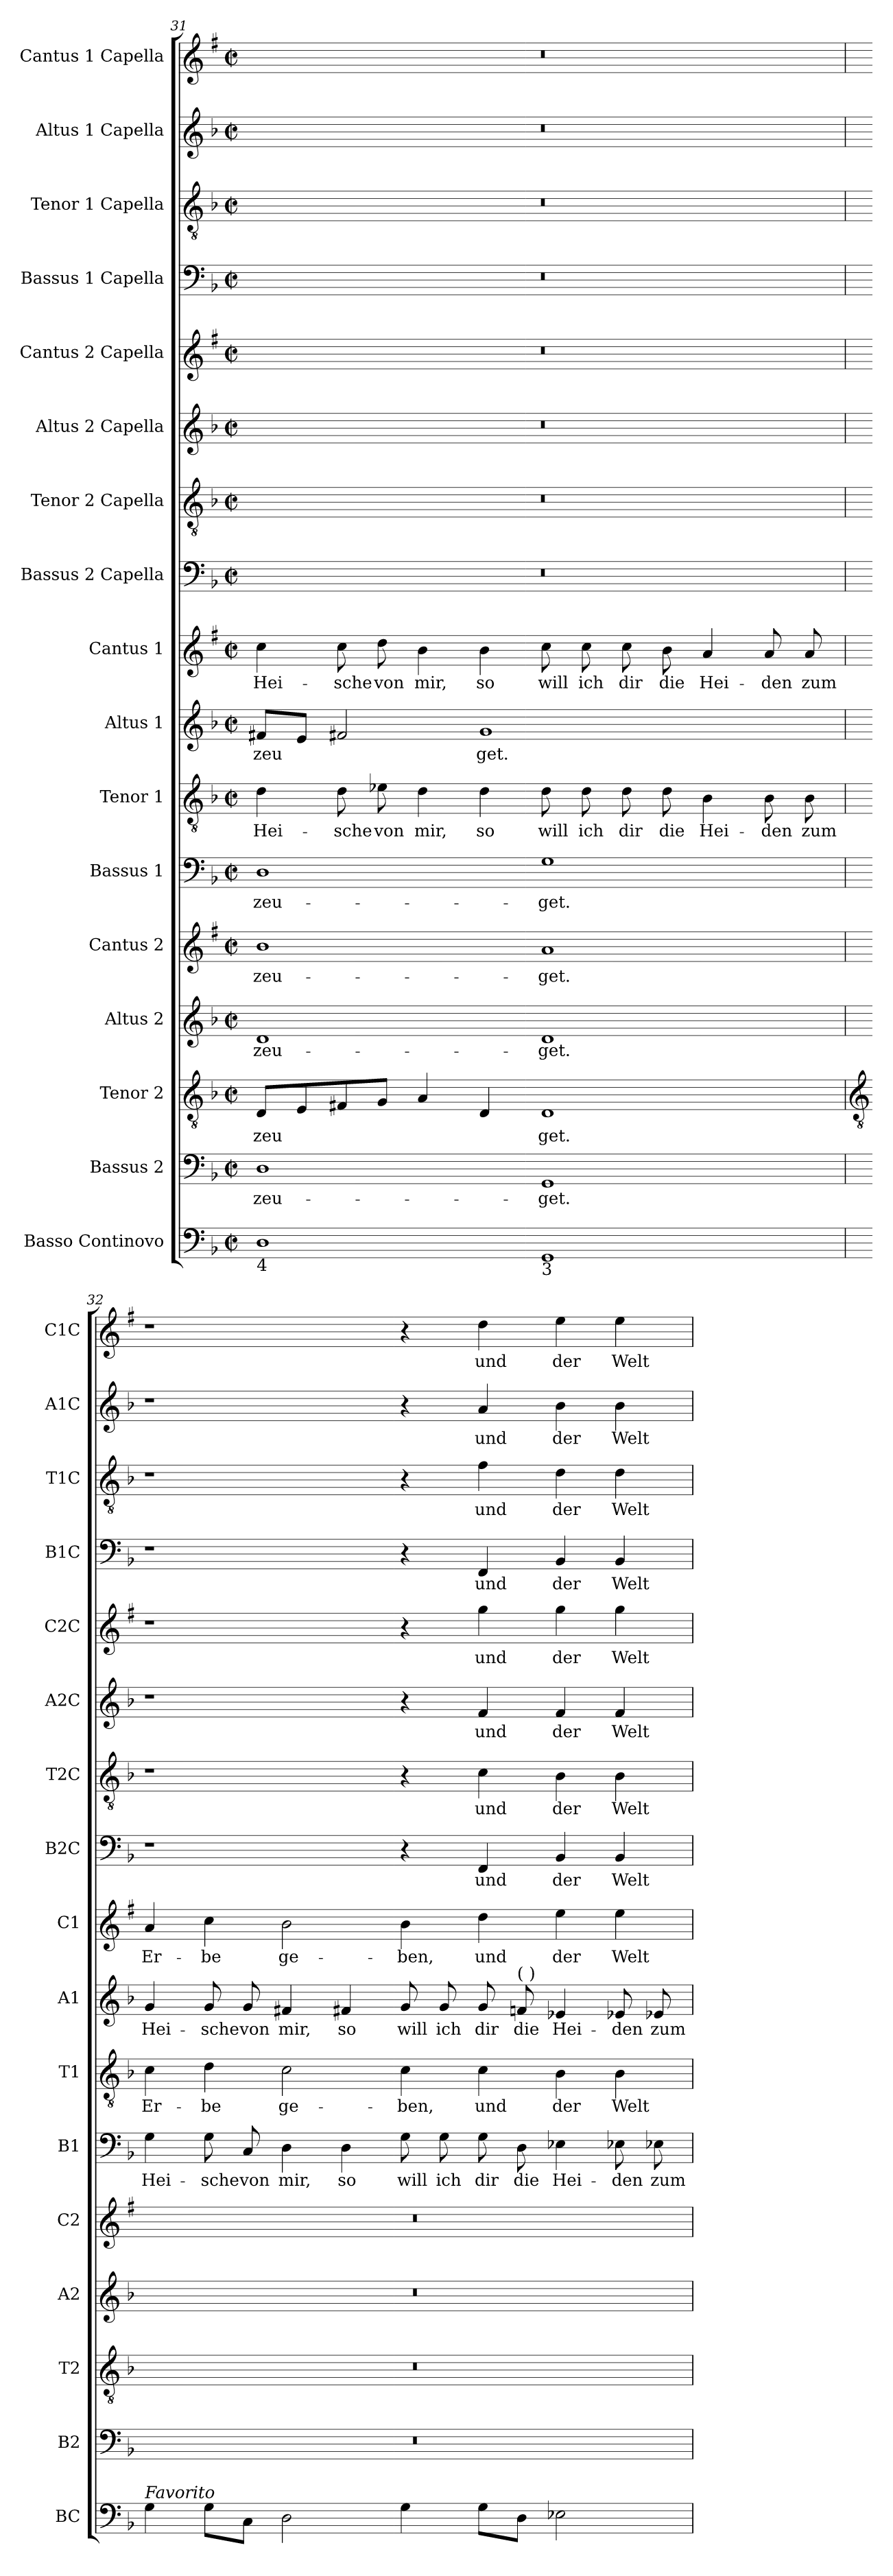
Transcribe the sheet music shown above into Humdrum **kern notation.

**kern	**kern	**text	**kern	**text	**kern	**text	**kern	**text	**kern	**text	**kern	**text	**kern	**text	**kern	**text	**kern	**text	**kern	**text	**kern	**text	**kern	**text	**kern	**text	**kern	**text	**kern	**text	**kern	**text
*part17	*part16	*part16	*part15	*part15	*part14	*part14	*part13	*part13	*part12	*part12	*part11	*part11	*part10	*part10	*part9	*part9	*part8	*part8	*part7	*part7	*part6	*part6	*part5	*part5	*part4	*part4	*part3	*part3	*part2	*part2	*part1	*part1
*staff17	*staff16	*staff16	*staff15	*staff15	*staff14	*staff14	*staff13	*staff13	*staff12	*staff12	*staff11	*staff11	*staff10	*staff10	*staff9	*staff9	*staff8	*staff8	*staff7	*staff7	*staff6	*staff6	*staff5	*staff5	*staff4	*staff4	*staff3	*staff3	*staff2	*staff2	*staff1	*staff1
*I"Basso Continovo	*I"Bassus 2	*	*I"Tenor 2	*	*I"Altus 2	*	*I"Cantus 2	*	*I"Bassus 1	*	*I"Tenor 1	*	*I"Altus 1	*	*I"Cantus 1	*	*I"Bassus 2 Capella	*	*I"Tenor 2 Capella	*	*I"Altus 2 Capella	*	*I"Cantus 2 Capella	*	*I"Bassus 1 Capella	*	*I"Tenor 1 Capella	*	*I"Altus 1 Capella	*	*I"Cantus 1 Capella	*
*I'BC	*I'B2	*	*I'T2	*	*I'A2	*	*I'C2	*	*I'B1	*	*I'T1	*	*I'A1	*	*I'C1	*	*I'B2C	*	*I'T2C	*	*I'A2C	*	*I'C2C	*	*I'B1C	*	*I'T1C	*	*I'A1C	*	*I'C1C	*
!!LO:LB:g=z
*clefF4	*clefF4	*	*clefGv2	*	*clefG2	*	*clefG2	*	*clefF4	*	*clefGv2	*	*clefG2	*	*clefG2	*	*clefF4	*	*clefGv2	*	*clefG2	*	*clefG2	*	*clefF4	*	*clefGv2	*	*clefG2	*	*clefG2	*
*	*	*	*	*	*	*	*ITrd1c2	*	*	*	*	*	*	*	*ITrd1c2	*	*	*	*	*	*	*	*ITrd1c2	*	*	*	*	*	*	*	*ITrd1c2	*
*k[b-]	*k[b-]	*	*k[b-]	*	*k[b-]	*	*k[b-]	*	*k[b-]	*	*k[b-]	*	*k[b-]	*	*k[b-]	*	*k[b-]	*	*k[b-]	*	*k[b-]	*	*k[b-]	*	*k[b-]	*	*k[b-]	*	*k[b-]	*	*k[b-]	*
*F:	*F:	*	*F:	*	*F:	*	*F:	*	*F:	*	*F:	*	*F:	*	*F:	*	*F:	*	*F:	*	*F:	*	*F:	*	*F:	*	*F:	*	*F:	*	*F:	*
*M4/2	*M4/2	*	*M4/2	*	*M4/2	*	*M4/2	*	*M4/2	*	*M4/2	*	*M4/2	*	*M4/2	*	*M4/2	*	*M4/2	*	*M4/2	*	*M4/2	*	*M4/2	*	*M4/2	*	*M4/2	*	*M4/2	*
*met(c|)	*met(c|)	*	*met(c|)	*	*met(c|)	*	*met(c|)	*	*met(c|)	*	*met(c|)	*	*met(c|)	*	*met(c|)	*	*met(c|)	*	*met(c|)	*	*met(c|)	*	*met(c|)	*	*met(c|)	*	*met(c|)	*	*met(c|)	*	*met(c|)	*
=31	=31	=31	=31	=31	=31	=31	=31	=31	=31	=31	=31	=31	=31	=31	=31	=31	=31	=31	=31	=31	=31	=31	=31	=31	=31	=31	=31	=31	=31	=31	=31	=31
!LO:TX:b:t=4	!	!	!	!	!	!	!	!	!	!	!	!	!	!	!	!	!	!	!	!	!	!	!	!	!	!	!	!	!	!	!	!
!	!	!LO:LY:b	!	!LO:LY:b	!	!LO:LY:b	!	!LO:LY:b	!	!LO:LY:b	!	!LO:LY:b	!	!LO:LY:b	!	!LO:LY:b	!	!	!	!	!	!	!	!	!	!	!	!	!	!	!	!
1D	1D	-zeu-	8DL	-zeu	1d	-zeu-	1a	-zeu-	1D	-zeu-	4d	Hei-	8f#XL	zeu	4b-	Hei-	0r	.	0r	.	0r	.	0r	.	0r	.	0r	.	0r	.	0r	.
.	.	.	8E	.	.	.	.	.	.	.	.	.	8eJ	.	.	.	.	.	.	.	.	.	.	.	.	.	.	.	.	.	.	.
!	!	!	!	!	!	!	!	!	!	!	!	!LO:LY:b	!	!	!	!LO:LY:b	!	!	!	!	!	!	!	!	!	!	!	!	!	!	!	!
.	.	.	8F#X	.	.	.	.	.	.	.	8d	-sche	2f#X	.	8b-	-sche	.	.	.	.	.	.	.	.	.	.	.	.	.	.	.	.
!	!	!	!	!	!	!	!	!	!	!	!	!LO:LY:b	!	!	!	!LO:LY:b	!	!	!	!	!	!	!	!	!	!	!	!	!	!	!	!
.	.	.	8GJ	.	.	.	.	.	.	.	8e-X	von	.	.	8cc	von	.	.	.	.	.	.	.	.	.	.	.	.	.	.	.	.
!	!	!	!	!	!	!	!	!	!	!	!	!LO:LY:b	!	!	!	!LO:LY:b	!	!	!	!	!	!	!	!	!	!	!	!	!	!	!	!
.	.	.	4A	.	.	.	.	.	.	.	4d	mir,	.	.	4a	mir,	.	.	.	.	.	.	.	.	.	.	.	.	.	.	.	.
!	!	!	!	!	!	!	!	!	!	!	!	!LO:LY:b	!	!LO:LY:b	!	!LO:LY:b	!	!	!	!	!	!	!	!	!	!	!	!	!	!	!	!
.	.	.	4D	.	.	.	.	.	.	.	4d	so	1g	get.	4a	so	.	.	.	.	.	.	.	.	.	.	.	.	.	.	.	.
!LO:TX:b:t=3	!	!	!	!	!	!	!	!	!	!	!	!	!	!	!	!	!	!	!	!	!	!	!	!	!	!	!	!	!	!	!	!
!	!	!LO:LY:b	!	!LO:LY:b	!	!LO:LY:b	!	!LO:LY:b	!	!LO:LY:b	!	!LO:LY:b	!	!	!	!LO:LY:b	!	!	!	!	!	!	!	!	!	!	!	!	!	!	!	!
1GG	1GG	-get.	1D	get.	1d	-get.	1g	-get.	1G	-get.	8d	will	.	.	8b-	will	.	.	.	.	.	.	.	.	.	.	.	.	.	.	.	.
!	!	!	!	!	!	!	!	!	!	!	!	!LO:LY:b	!	!	!	!LO:LY:b	!	!	!	!	!	!	!	!	!	!	!	!	!	!	!	!
.	.	.	.	.	.	.	.	.	.	.	8d	ich	.	.	8b-	ich	.	.	.	.	.	.	.	.	.	.	.	.	.	.	.	.
!	!	!	!	!	!	!	!	!	!	!	!	!LO:LY:b	!	!	!	!LO:LY:b	!	!	!	!	!	!	!	!	!	!	!	!	!	!	!	!
.	.	.	.	.	.	.	.	.	.	.	8d	dir	.	.	8b-	dir	.	.	.	.	.	.	.	.	.	.	.	.	.	.	.	.
!	!	!	!	!	!	!	!	!	!	!	!	!LO:LY:b	!	!	!	!LO:LY:b	!	!	!	!	!	!	!	!	!	!	!	!	!	!	!	!
.	.	.	.	.	.	.	.	.	.	.	8d	die	.	.	8a	die	.	.	.	.	.	.	.	.	.	.	.	.	.	.	.	.
!	!	!	!	!	!	!	!	!	!	!	!	!LO:LY:b	!	!	!	!LO:LY:b	!	!	!	!	!	!	!	!	!	!	!	!	!	!	!	!
.	.	.	.	.	.	.	.	.	.	.	4B-	Hei-	.	.	4g	Hei-	.	.	.	.	.	.	.	.	.	.	.	.	.	.	.	.
!	!	!	!	!	!	!	!	!	!	!	!	!LO:LY:b	!	!	!	!LO:LY:b	!	!	!	!	!	!	!	!	!	!	!	!	!	!	!	!
.	.	.	.	.	.	.	.	.	.	.	8B-	-den	4ryy	.	8g	-den	.	.	.	.	.	.	.	.	.	.	.	.	.	.	.	.
!	!	!	!	!	!	!	!	!	!	!	!	!LO:LY:b	!	!	!	!LO:LY:b	!	!	!	!	!	!	!	!	!	!	!	!	!	!	!	!
.	.	.	.	.	.	.	.	.	.	.	8B-	zum	.	.	8g	zum	.	.	.	.	.	.	.	.	.	.	.	.	.	.	.	.
!!LO:LB:g=z
=32	=32	=32	=32	=32	=32	=32	=32	=32	=32	=32	=32	=32	=32	=32	=32	=32	=32	=32	=32	=32	=32	=32	=32	=32	=32	=32	=32	=32	=32	=32	=32	=32
*	*	*	*clefGv2	*	*	*	*	*	*	*	*	*	*	*	*	*	*	*	*	*	*	*	*	*	*	*	*	*	*	*	*	*
!LO:TX:a:i:t=Favorito	!	!	!	!	!	!	!	!	!	!	!	!	!	!	!	!	!	!	!	!	!	!	!	!	!	!	!	!	!	!	!	!
!	!	!	!	!	!	!	!	!	!	!LO:LY:b	!	!LO:LY:b	!	!LO:LY:b	!	!LO:LY:b	!	!	!	!	!	!	!	!	!	!	!	!	!	!	!	!
4G	0r	.	0r	.	0r	.	0r	.	4G	Hei-	4c	Er-	4g	Hei-	4g	Er-	1r	.	1r	.	1r	.	1r	.	1r	.	1r	.	1r	.	1r	.
!	!	!	!	!	!	!	!	!	!	!LO:LY:b	!	!LO:LY:b	!	!LO:LY:b	!	!LO:LY:b	!	!	!	!	!	!	!	!	!	!	!	!	!	!	!	!
8GL	.	.	.	.	.	.	.	.	8G	-sche	4d	-be	8g	-sche	4b-	-be	.	.	.	.	.	.	.	.	.	.	.	.	.	.	.	.
!	!	!	!	!	!	!	!	!	!	!LO:LY:b	!	!	!	!LO:LY:b	!	!	!	!	!	!	!	!	!	!	!	!	!	!	!	!	!	!
8CJ	.	.	.	.	.	.	.	.	8C	von	.	.	8g	von	.	.	.	.	.	.	.	.	.	.	.	.	.	.	.	.	.	.
!	!	!	!	!	!	!	!	!	!	!LO:LY:b	!	!LO:LY:b	!	!LO:LY:b	!	!LO:LY:b	!	!	!	!	!	!	!	!	!	!	!	!	!	!	!	!
2D	.	.	.	.	.	.	.	.	4D	mir,	2c	ge-	4f#X	mir,	2a	ge-	.	.	.	.	.	.	.	.	.	.	.	.	.	.	.	.
!	!	!	!	!	!	!	!	!	!	!LO:LY:b	!	!	!	!LO:LY:b	!	!	!	!	!	!	!	!	!	!	!	!	!	!	!	!	!	!
.	.	.	.	.	.	.	.	.	4D	so	.	.	4f#X	so	.	.	.	.	.	.	.	.	.	.	.	.	.	.	.	.	.	.
!	!	!	!	!	!	!	!	!	!	!LO:LY:b	!	!LO:LY:b	!	!LO:LY:b	!	!LO:LY:b	!	!	!	!	!	!	!	!	!	!	!	!	!	!	!	!
4G	.	.	.	.	.	.	.	.	8G	will	4c	-ben,	8g	will	4a	-ben,	4r	.	4r	.	4r	.	4r	.	4r	.	4r	.	4r	.	4r	.
!	!	!	!	!	!	!	!	!	!	!LO:LY:b	!	!	!	!LO:LY:b	!	!	!	!	!	!	!	!	!	!	!	!	!	!	!	!	!	!
.	.	.	.	.	.	.	.	.	8G	ich	.	.	8g	ich	.	.	.	.	.	.	.	.	.	.	.	.	.	.	.	.	.	.
!	!	!	!	!	!	!	!	!	!	!LO:LY:b	!	!LO:LY:b	!	!LO:LY:b	!	!LO:LY:b	!	!LO:LY:b	!	!LO:LY:b	!	!LO:LY:b	!	!LO:LY:b	!	!LO:LY:b	!	!LO:LY:b	!	!LO:LY:b	!	!LO:LY:b
8GL	.	.	.	.	.	.	.	.	8G	dir	4c	und	8g	dir	4cc	und	4FF	und	4c	und	4f	und	4ff	und	4FF	und	4f	und	4a	und	4cc	und
!	!	!	!	!	!	!	!	!	!	!	!	!	!LO:TX:a:t=(  )	!	!	!	!	!	!	!	!	!	!	!	!	!	!	!	!	!	!	!
!	!	!	!	!	!	!	!	!	!	!LO:LY:b	!	!	!	!LO:LY:b	!	!	!	!	!	!	!	!	!	!	!	!	!	!	!	!	!	!
8DJ	.	.	.	.	.	.	.	.	8D	die	.	.	8f	die	.	.	.	.	.	.	.	.	.	.	.	.	.	.	.	.	.	.
!	!	!	!	!	!	!	!	!	!	!LO:LY:b	!	!LO:LY:b	!	!LO:LY:b	!	!LO:LY:b	!	!LO:LY:b	!	!LO:LY:b	!	!LO:LY:b	!	!LO:LY:b	!	!LO:LY:b	!	!LO:LY:b	!	!LO:LY:b	!	!LO:LY:b
2E-X	.	.	.	.	.	.	.	.	4E-X	Hei-	4B-	der	4e-X	Hei-	4dd	der	4BB-	der	4B-	der	4f	der	4ff	der	4BB-	der	4d	der	4b-	der	4dd	der
!	!	!	!	!	!	!	!	!	!	!LO:LY:b	!	!LO:LY:b	!	!LO:LY:b	!	!LO:LY:b	!	!LO:LY:b	!	!LO:LY:b	!	!LO:LY:b	!	!LO:LY:b	!	!LO:LY:b	!	!LO:LY:b	!	!LO:LY:b	!	!LO:LY:b
.	.	.	.	.	.	.	.	.	8E-X	-den	4B-	Welt	8e-X	-den	4dd	Welt	4BB-	Welt	4B-	Welt	4f	Welt	4ff	Welt	4BB-	Welt	4d	Welt	4b-	Welt	4dd	Welt
!	!	!	!	!	!	!	!	!	!	!LO:LY:b	!	!	!	!LO:LY:b	!	!	!	!	!	!	!	!	!	!	!	!	!	!	!	!	!	!
.	.	.	.	.	.	.	.	.	8E-X	zum	.	.	8e-X	zum	.	.	.	.	.	.	.	.	.	.	.	.	.	.	.	.	.	.
=	=	=	=	=	=	=	=	=	=	=	=	=	=	=	=	=	=	=	=	=	=	=	=	=	=	=	=	=	=	=	=	=
*-	*-	*-	*-	*-	*-	*-	*-	*-	*-	*-	*-	*-	*-	*-	*-	*-	*-	*-	*-	*-	*-	*-	*-	*-	*-	*-	*-	*-	*-	*-	*-	*-
